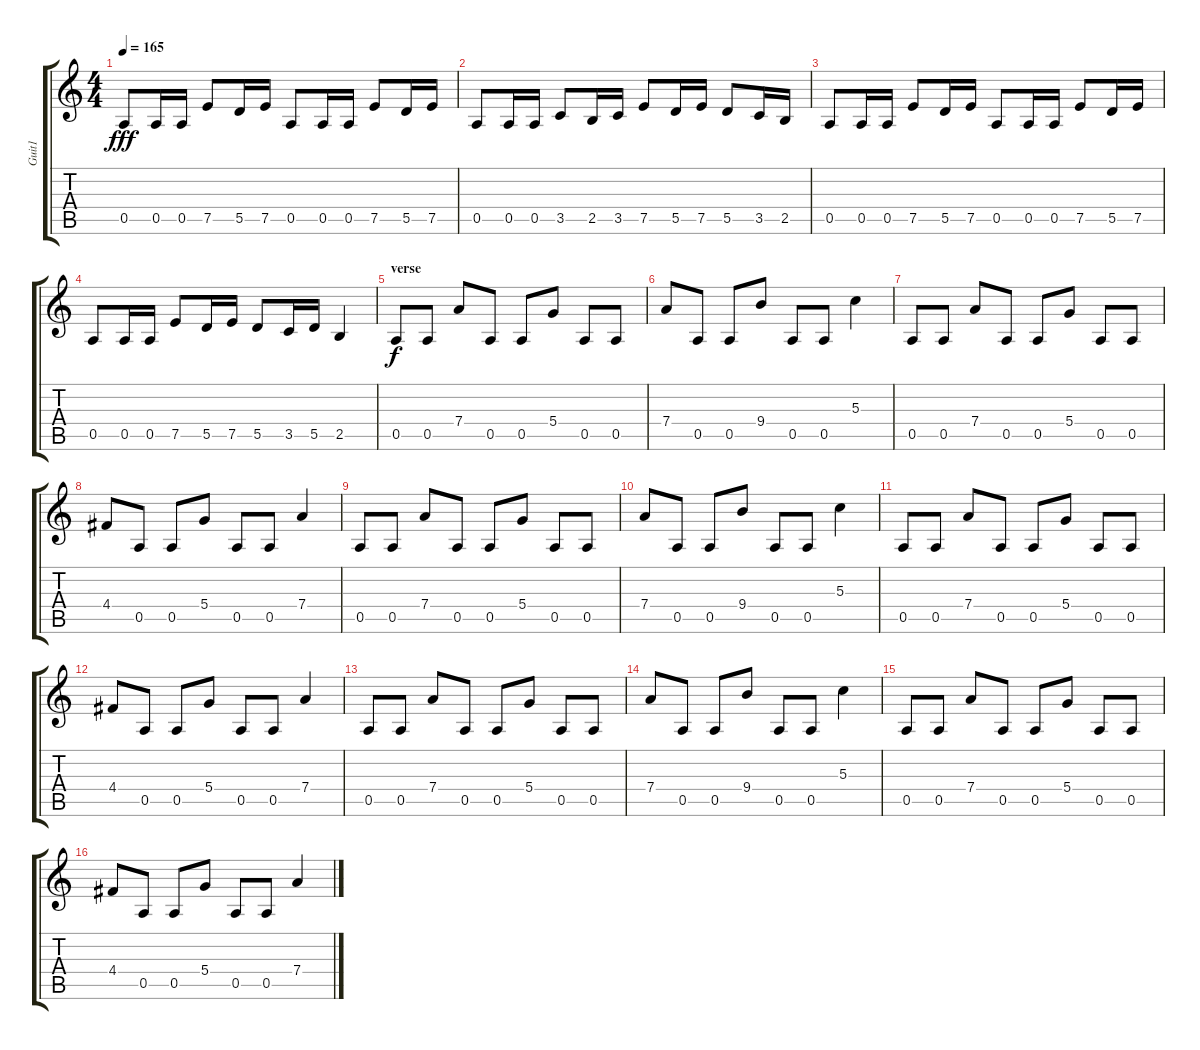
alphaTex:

\track ("Guit1" "Guit1") {instrument overdrivenguitar}
\staff {score tabs}
\tuning (E4 B3 G3 D3 A2 E2) {hide}
\ts (4 4)
\tempo 165
\clef g2
\ks c
0.5.8{dy fff} 0.5.16 0.5.16 7.5.8 5.5.16 7.5.16 0.5.8 0.5.16 0.5.16 7.5.8 5.5.16 7.5.16 |
0.5.8 0.5.16 0.5.16 3.5.8 2.5.16 3.5.16 7.5.8 5.5.16 7.5.16 5.5.8 3.5.16 2.5.16 |
0.5.8 0.5.16 0.5.16 7.5.8 5.5.16 7.5.16 0.5.8 0.5.16 0.5.16 7.5.8 5.5.16 7.5.16 |
0.5.8 0.5.16 0.5.16 7.5.8 5.5.16 7.5.16 5.5.8 3.5.16 5.5.16 2.5.4 |
\section ("" "verse")
0.5.8{dy f} 0.5.8 7.4.8 0.5.8 0.5.8 5.4.8 0.5.8 0.5.8 |
7.4.8 0.5.8 0.5.8 9.4.8 0.5.8 0.5.8 5.3.4 |
0.5.8 0.5.8 7.4.8 0.5.8 0.5.8 5.4.8 0.5.8 0.5.8 |
4.4.8 0.5.8 0.5.8 5.4.8 0.5.8 0.5.8 7.4.4 |
0.5.8 0.5.8 7.4.8 0.5.8 0.5.8 5.4.8 0.5.8 0.5.8 |
7.4.8 0.5.8 0.5.8 9.4.8 0.5.8 0.5.8 5.3.4 |
0.5.8 0.5.8 7.4.8 0.5.8 0.5.8 5.4.8 0.5.8 0.5.8 |
4.4.8 0.5.8 0.5.8 5.4.8 0.5.8 0.5.8 7.4.4 |
0.5.8 0.5.8 7.4.8 0.5.8 0.5.8 5.4.8 0.5.8 0.5.8 |
7.4.8 0.5.8 0.5.8 9.4.8 0.5.8 0.5.8 5.3.4 |
0.5.8 0.5.8 7.4.8 0.5.8 0.5.8 5.4.8 0.5.8 0.5.8 |
4.4.8 0.5.8 0.5.8 5.4.8 0.5.8 0.5.8 7.4.4
